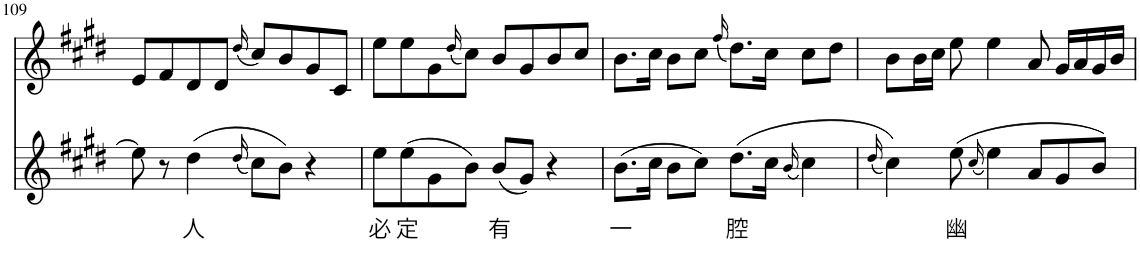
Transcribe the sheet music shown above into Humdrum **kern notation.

**kern	**text	**kern
*part2	*part2	*part1
*staff2	*staff2	*staff1
*I"Piano	*	*I"Piano
*I'Pno	*	*I'Pno
!!LO:PB:g=z
*clefG2	*	*clefG2
*k[f#c#g#d#]	*	*k[f#c#g#d#]
*M4/4	*	*M4/4
=109	=109	=109
8ee\]	.	8e/L
8r	.	8f#/
!	!LO:LY:b	!
(4dd#\	人	8d#/
.	.	8d#/J
(16qdd#/	.	(16qdd#/
8cc#\L)	.	8cc#/L)
8b\J)	.	8b/
4r	.	8g#/
.	.	8c#/J
=110	=110	=110
!	!LO:LY:b	!
8ee\L	必	8ee\L
!	!LO:LY:b	!
(8ee\	定	8ee\
8g#\	.	8g#\
.	.	(16qdd#/
8b\J)	.	8cc#\J)
!	!LO:LY:b	!
(8b/L	有	8b/L
8g#/J)	.	8g#/
4r	.	8b/
.	.	8cc#/J
=111	=111	=111
!	!LO:LY:b	!
(8.b\L	一	8.b\L
16cc#\Jk	.	16cc#\Jk
8b\L	.	8b\L
8cc#\J)	.	8cc#\J
.	.	(16qff#/
!	!LO:LY:b	!
(8.dd#\L	腔	8.dd#\L)
16cc#\Jk	.	16cc#\Jk
(16qb/	.	.
4cc#\)	.	8cc#\L
.	.	8dd#\J
=112	=112	=112
(16qdd#/	.	.
4cc#\))	.	8b\L
.	.	16b\L
.	.	16cc#\JJ
!	!LO:LY:b	!
(8ee\	幽	8ee\
(16qcc#/	.	.
4ee\)	.	4ee\
8a/L	.	8a/
8g#/	.	16g#/LL
.	.	16a/
8b/J)	.	16g#/
.	.	16b/JJ
=	=	=
*-	*-	*-
